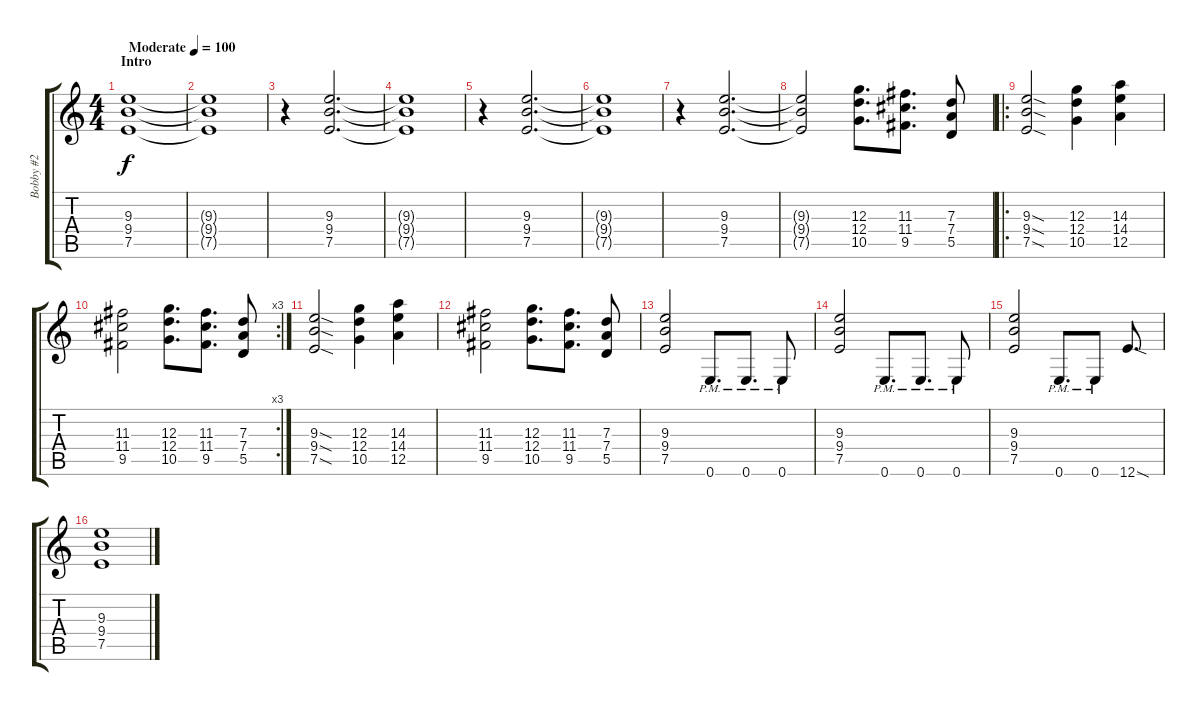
\track ("Bobby #2" "Bobby #2") {instrument distortionguitar}
\staff {score tabs}
\tuning (E4 B3 G3 D3 A2 E2) {hide}
\ts (4 4)
\section ("" "Intro")
\tempo (100 "Moderate")
\clef g2
\ks c
(9.3 9.4 7.5).1{dy f instrument distortionguitar} |
(9.3{t} 9.4{t} 7.5{t}).1 |
r.4 (9.3 9.4 7.5).2{d} |
(9.3{t} 9.4{t} 7.5{t}).1 |
r.4 (9.3 9.4 7.5).2{d} |
(9.3{t} 9.4{t} 7.5{t}).1 |
r.4 (9.3 9.4 7.5).2{d} |
(9.3{t} 9.4{t} 7.5{t}).2 (12.3 12.4 10.5).8{d} (11.3 11.4 9.5).8{d} (7.3 7.4 5.5).8 |
\ro
(9.3{sod} 9.4{sod} 7.5{sod}).2 (12.3 12.4 10.5).4 (14.3 14.4 12.5).4 |
\rc 3
(11.3 11.4 9.5).2 (12.3 12.4 10.5).8{d} (11.3 11.4 9.5).8{d} (7.3 7.4 5.5).8 |
(9.3{sod} 9.4{sod} 7.5{sod}).2 (12.3 12.4 10.5).4 (14.3 14.4 12.5).4 |
(11.3 11.4 9.5).2 (12.3 12.4 10.5).8{d} (11.3 11.4 9.5).8{d} (7.3 7.4 5.5).8 |
(9.3 9.4 7.5).2 0.6{pm}.8{d} 0.6{pm}.8{d} 0.6{pm}.8 |
(9.3 9.4 7.5).2 0.6{pm}.8{d} 0.6{pm}.8{d} 0.6{pm}.8 |
(9.3 9.4 7.5).2 0.6{pm}.8{d} 0.6{pm}.8 12.6{sod}.8{d} |
(9.3 9.4 7.5).1
